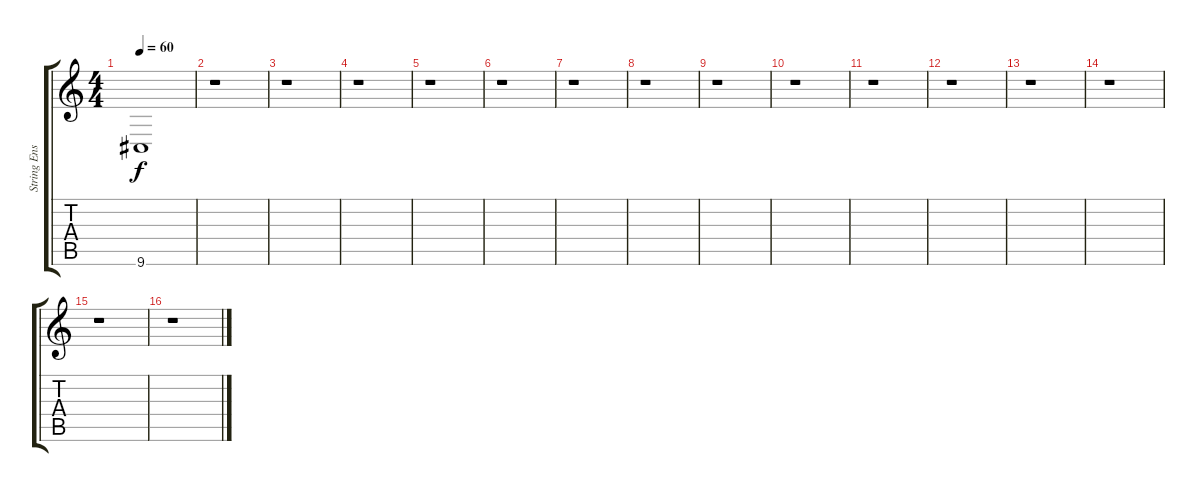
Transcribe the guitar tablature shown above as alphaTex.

\track ("String Ensemble" "String Ens") {instrument stringensemble2}
\staff {score tabs}
\tuning (E4 B3 G3 D3 A2 E2) {hide}
\ts (4 4)
\tempo 60
\clef g2
\ks c
9.6.1{dy f} |
r.1 |
r.1 |
r.1 |
r.1 |
r.1 |
r.1 |
r.1 |
r.1 |
r.1 |
r.1 |
r.1 |
r.1 |
r.1 |
r.1 |
r.1
